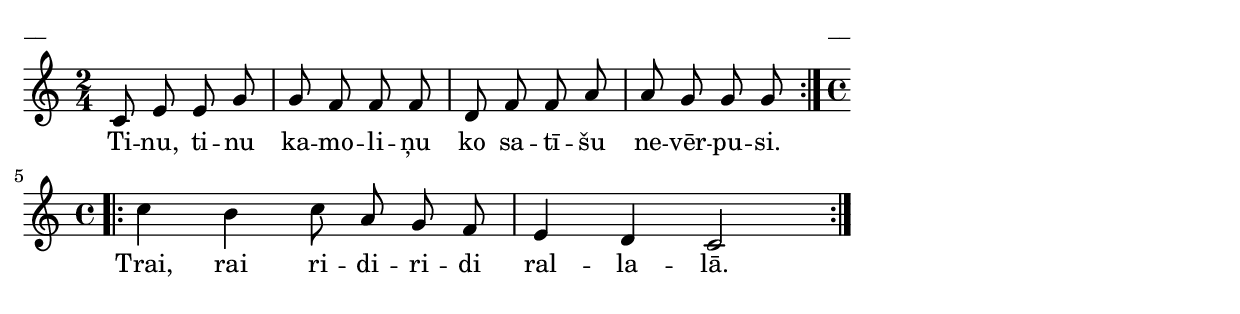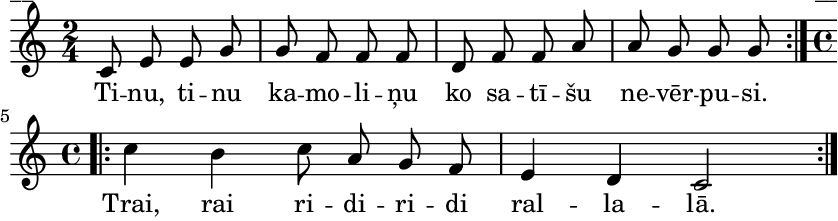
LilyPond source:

\version "2.13.18"
#(ly:set-option 'crop #t)

%\header {
%    title = "Tinu, tinu kamoliņu"
%}
\paper {
line-width = 14\cm
left-margin = 0.4\cm
between-system-padding = 0.1\cm
between-system-space = 0.1\cm
}
\layout {
indent = #0
ragged-last = ##f
}


voiceA = \relative c' {
\clef "treble"
\key c \major
\time 2/4
\repeat volta 2 {
c8 e e g | g8 f f f | d8 f f a | a g g g 
}        
\time 4/4
\repeat volta 2 {
c4 b c8 a g f | e4 d c2  
}
} 


lyricA = \lyricmode {
Ti -- nu, ti -- nu ka -- mo -- li -- ņu 
ko sa -- tī -- šu ne -- vēr -- pu -- si.
Trai, rai ri -- di -- ri -- di ral -- la -- lā. 
}



fullScore = <<
\new Staff {
<<
\new Voice = "voiceA" { \oneVoice \autoBeamOff \voiceA }
\new Lyrics \lyricsto "voiceA" \lyricA
>>
}
>>

\score {
\fullScore
\header { piece = "__" opus = "__" }
}
\markup { \with-color #(x11-color 'white) \sans \smaller "__" }
\score {
\unfoldRepeats
\fullScore
\midi {
\context { \Staff \remove "Staff_performer" }
\context { \Voice \consists "Staff_performer" }
}
}


